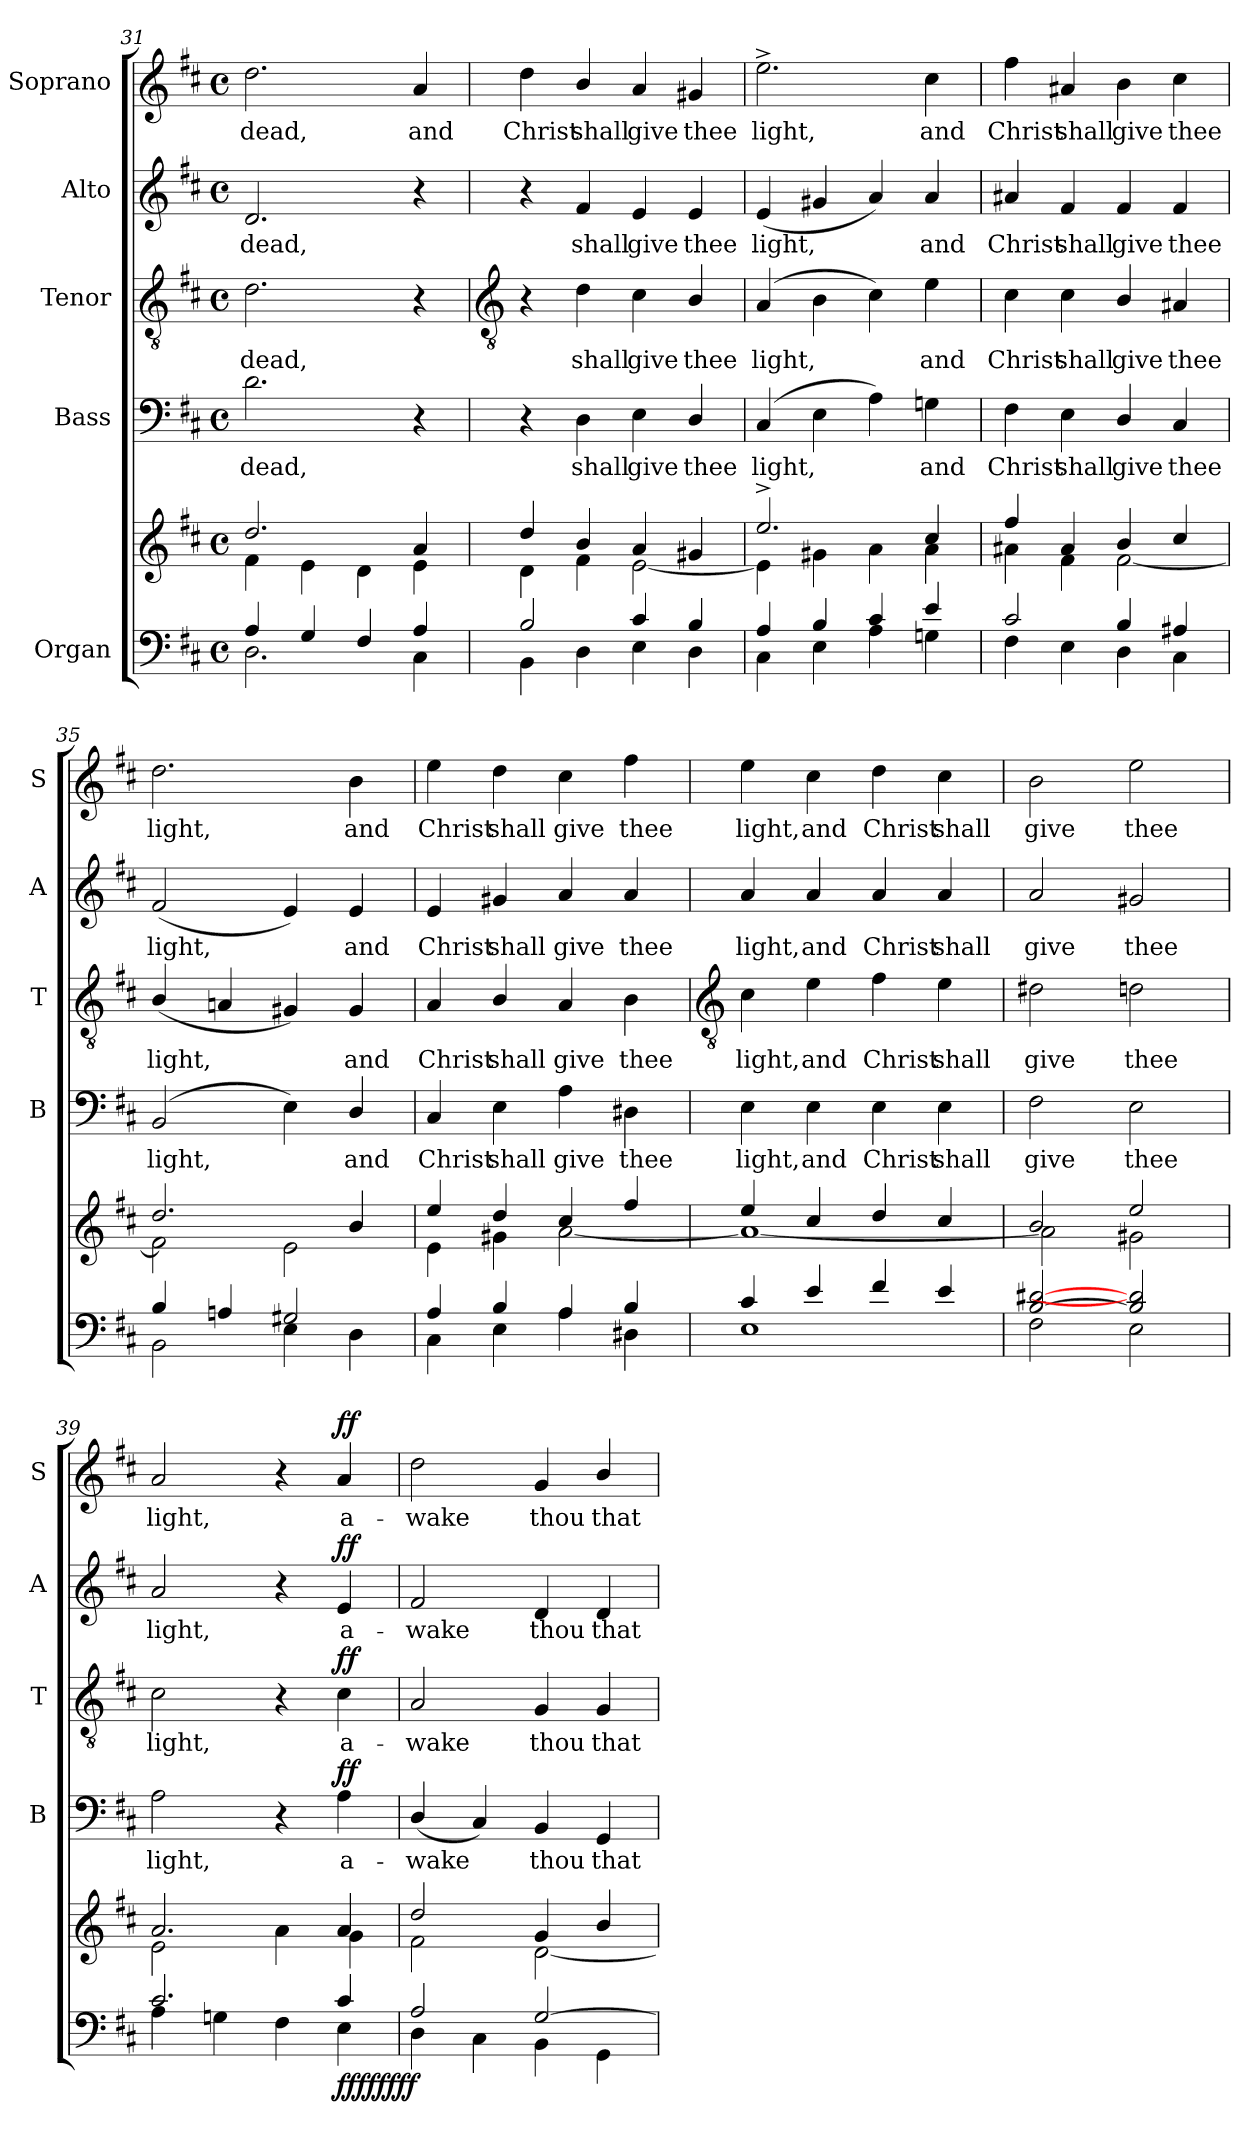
**kern	**kern	**dynam	**kern	**text	**dynam	**kern	**text	**dynam	**kern	**text	**dynam	**kern	**text	**dynam
*part5	*part5	*part5	*part4	*part4	*part4	*part3	*part3	*part3	*part2	*part2	*part2	*part1	*part1	*part1
*staff6	*staff5	*staff5/6	*staff4	*staff4	*staff4	*staff3	*staff3	*staff3	*staff2	*staff2	*staff2	*staff1	*staff1	*staff1
*I"Organ	*	*	*I"Bass	*	*	*I"Tenor	*	*	*I"Alto	*	*	*I"Soprano	*	*
*	*	*	*I'B	*	*	*I'T	*	*	*I'A	*	*	*I'S	*	*
*clefF4	*clefG2	*	*clefF4	*	*	*clefGv2	*	*	*clefG2	*	*	*clefG2	*	*
*k[f#c#]	*k[f#c#]	*	*k[f#c#]	*	*	*k[f#c#]	*	*	*k[f#c#]	*	*	*k[f#c#]	*	*
*D:	*D:	*	*D:	*	*	*D:	*	*	*D:	*	*	*D:	*	*
*M4/4	*M4/4	*	*M4/4	*	*	*M4/4	*	*	*M4/4	*	*	*M4/4	*	*
*met(c)	*met(c)	*	*met(c)	*	*	*met(c)	*	*	*met(c)	*	*	*met(c)	*	*
=31	=31	=31	=31	=31	=31	=31	=31	=31	=31	=31	=31	=31	=31	=31
*^	*^	*	*	*	*	*	*	*	*	*	*	*	*	*
!	!	!	!	!	!	!LO:LY:b	!	!	!LO:LY:b	!	!	!LO:LY:b	!	!	!LO:LY:b	!
4A/	2.D\	2.dd/	4f#\	.	2.d	dead,	.	2.d	dead,	.	2.d	dead,	.	2.dd	dead,	.
4G/	.	.	4e\	.	.	.	.	.	.	.	.	.	.	.	.	.
4F#/	.	.	4d\	.	.	.	.	.	.	.	.	.	.	.	.	.
!	!	!	!	!	!	!	!	!	!	!	!	!	!	!	!LO:LY:b	!
4A/	4C#\	4a	4e\	.	4r	.	.	4r	.	.	4r	.	.	4a	and	.
!!LO:LB:g=z
=32	=32	=32	=32	=32	=32	=32	=32	=32	=32	=32	=32	=32	=32	=32	=32	=32
*	*	*	*	*	*	*	*	*clefGv2	*	*	*	*	*	*	*	*
!	!	!	!	!	!	!	!	!	!	!	!	!	!	!	!LO:LY:b	!
2B/	4BB\	4dd/	4d\	.	4r	.	.	4r	.	.	4r	.	.	4dd	Christ	.
!	!	!	!	!	!	!LO:LY:b	!	!	!LO:LY:b	!	!	!LO:LY:b	!	!	!LO:LY:b	!
.	4D\	4b/	4f#\	.	4D	shall	.	4d	shall	.	4f#	shall	.	4b/	shall	.
!	!	!	!	!	!	!LO:LY:b	!	!	!LO:LY:b	!	!	!LO:LY:b	!	!	!LO:LY:b	!
4c#/	4E\	4a/	[2e\	.	4E	give	.	4c#	give	.	4e	give	.	4a	give	.
!	!	!	!	!	!	!LO:LY:b	!	!	!LO:LY:b	!	!	!LO:LY:b	!	!	!LO:LY:b	!
4B/	4D\	4g#X/	.	.	4D/	thee	.	4B/	thee	.	4e	thee	.	4g#X	thee	.
=33	=33	=33	=33	=33	=33	=33	=33	=33	=33	=33	=33	=33	=33	=33	=33	=33
!	!	!	!	!	!	!LO:LY:b	!	!	!LO:LY:b	!	!	!LO:LY:b	!	!	!LO:LY:b	!
4A/	4C#\	2.ee^/	4e\]	.	(>4C#	light,	.	(>4A	light,	.	(<4e	light,	.	2.ee^	light,	.
4B/	4E\	.	4g#X\	.	4E	.	.	4B	.	.	4g#X	.	.	.	.	.
4c#/	4A\	.	4a\	.	4A)	.	.	4c#)	.	.	4a)	.	.	.	.	.
!	!	!	!	!	!	!LO:LY:b	!	!	!LO:LY:b	!	!	!LO:LY:b	!	!	!LO:LY:b	!
4e/	4Gn\	4cc#/	4a\	.	4Gn	and	.	4e	and	.	4a	and	.	4cc#	and	.
=34	=34	=34	=34	=34	=34	=34	=34	=34	=34	=34	=34	=34	=34	=34	=34	=34
!	!	!	!	!	!	!LO:LY:b	!	!	!LO:LY:b	!	!	!LO:LY:b	!	!	!LO:LY:b	!
2c#/	4F#\	4ff#/	4a#X\	.	4F#	Christ	.	4c#	Christ	.	4a#X	Christ	.	4ff#	Christ	.
!	!	!	!	!	!	!LO:LY:b	!	!	!LO:LY:b	!	!	!LO:LY:b	!	!	!LO:LY:b	!
.	4E\	4a#/	4f#\	.	4E	shall	.	4c#	shall	.	4f#	shall	.	4a#X	shall	.
!	!	!	!	!	!	!LO:LY:b	!	!	!LO:LY:b	!	!	!LO:LY:b	!	!	!LO:LY:b	!
4B/	4D\	4b/	[2f#\	.	4D/	give	.	4B/	give	.	4f#	give	.	4b	give	.
!	!	!	!	!	!	!LO:LY:b	!	!	!LO:LY:b	!	!	!LO:LY:b	!	!	!LO:LY:b	!
4A#X/	4C#\	4cc#/	.	.	4C#	thee	.	4A#X	thee	.	4f#	thee	.	4cc#	thee	.
=35	=35	=35	=35	=35	=35	=35	=35	=35	=35	=35	=35	=35	=35	=35	=35	=35
!	!	!	!	!	!	!LO:LY:b	!	!	!LO:LY:b	!	!	!LO:LY:b	!	!	!LO:LY:b	!
4B/	2BB\	2.dd/	2f#\]	.	(<2BB	light,	.	(<4B/	light,	.	(<2f#	light,	.	2.dd	light,	.
4An/	.	.	.	.	.	.	.	4An	.	.	.	.	.	.	.	.
2G#X/	4E\	.	2e\	.	4E)	.	.	4G#X)	.	.	4e)	.	.	.	.	.
!	!	!	!	!	!	!LO:LY:b	!	!	!LO:LY:b	!	!	!LO:LY:b	!	!	!LO:LY:b	!
.	4D\	4b/	.	.	4D/	and	.	4G#	and	.	4e	and	.	4b	and	.
=36	=36	=36	=36	=36	=36	=36	=36	=36	=36	=36	=36	=36	=36	=36	=36	=36
!	!	!	!	!	!	!LO:LY:b	!	!	!LO:LY:b	!	!	!LO:LY:b	!	!	!LO:LY:b	!
4A/	4C#\	4ee/	4e\	.	4C#	Christ	.	4A	Christ	.	4e	Christ	.	4ee	Christ	.
!	!	!	!	!	!	!LO:LY:b	!	!	!LO:LY:b	!	!	!LO:LY:b	!	!	!LO:LY:b	!
4B/	4E\	4dd/	4g#X\	.	4E	shall	.	4B/	shall	.	4g#X	shall	.	4dd	shall	.
!	!	!	!	!	!	!LO:LY:b	!	!	!LO:LY:b	!	!	!LO:LY:b	!	!	!LO:LY:b	!
4A/	4A\	4cc#/	[2a\	.	4A	give	.	4A	give	.	4a	give	.	4cc#	give	.
!	!	!	!	!	!	!LO:LY:b	!	!	!LO:LY:b	!	!	!LO:LY:b	!	!	!LO:LY:b	!
4B/	4D#X\	4ff#/	.	.	4D#X	thee	.	4B	thee	.	4a	thee	.	4ff#	thee	.
!!LO:LB:g=z
=37	=37	=37	=37	=37	=37	=37	=37	=37	=37	=37	=37	=37	=37	=37	=37	=37
*	*	*	*	*	*	*	*	*clefGv2	*	*	*	*	*	*	*	*
!	!	!	!	!	!	!LO:LY:b	!	!	!LO:LY:b	!	!	!LO:LY:b	!	!	!LO:LY:b	!
4c#/	1E\	4ee/	1a\_	.	4E	light,	.	4c#	light,	.	4a	light,	.	4ee	light,	.
!	!	!	!	!	!	!LO:LY:b	!	!	!LO:LY:b	!	!	!LO:LY:b	!	!	!LO:LY:b	!
4e/	.	4cc#/	.	.	4E	and	.	4e	and	.	4a	and	.	4cc#	and	.
!	!	!	!	!	!	!LO:LY:b	!	!	!LO:LY:b	!	!	!LO:LY:b	!	!	!LO:LY:b	!
4f#/	.	4dd/	.	.	4E	Christ	.	4f#	Christ	.	4a	Christ	.	4dd	Christ	.
!	!	!	!	!	!	!LO:LY:b	!	!	!LO:LY:b	!	!	!LO:LY:b	!	!	!LO:LY:b	!
4e/	.	4cc#/	.	.	4E	shall	.	4e	shall	.	4a	shall	.	4cc#	shall	.
=38	=38	=38	=38	=38	=38	=38	=38	=38	=38	=38	=38	=38	=38	=38	=38	=38
!	!	!	!	!	!	!LO:LY:b	!	!	!LO:LY:b	!	!	!LO:LY:b	!	!	!LO:LY:b	!
[2B/ [2d#X/	2F#\	2b/	2a\]	.	2F#	give	.	2d#X	give	.	2a	give	.	2b	give	.
!	!	!	!	!	!	!LO:LY:b	!	!	!LO:LY:b	!	!	!LO:LY:b	!	!	!LO:LY:b	!
2B/] 2d/]	2E\	2ee/	2g#X\	.	2E	thee	.	2dn	thee	.	2g#X	thee	.	2ee	thee	.
=39	=39	=39	=39	=39	=39	=39	=39	=39	=39	=39	=39	=39	=39	=39	=39	=39
!	!	!	!	!	!	!LO:LY:b	!	!	!LO:LY:b	!	!	!LO:LY:b	!	!	!LO:LY:b	!
2.c#/	4A\	2.a/	2e\	.	2A	light,	.	2c#	light,	.	2a	light,	.	2a	light,	.
.	4Gn\	.	.	.	.	.	.	.	.	.	.	.	.	.	.	.
.	4F#\	.	4a\	.	4r	.	.	4r	.	.	4r	.	.	4r	.	.
!	!	!	!	!LO:DY:b=2	!	!LO:LY:b	!	!	!LO:LY:b	!	!	!LO:LY:b	!	!	!LO:LY:b	!
!	!	!	!	!LO:DY:n=1:b=2	!	!	!	!	!	!	!	!	!	!	!	!
!	!	!	!	!LO:DY:n=2:b	!	!	!	!	!	!	!	!	!	!	!	!
!	!	!	!	!LO:DY:n=3:b	!	!	!LO:DY:b	!	!	!LO:DY:b	!	!	!LO:DY:b	!	!	!LO:DY:b
4c#/	4E\	4a/	4g\	ff ff ff ff	4A	a-	ff	4c#	a-	ff	4e	a-	ff	4a	a-	ff
=40	=40	=40	=40	=40	=40	=40	=40	=40	=40	=40	=40	=40	=40	=40	=40	=40
!	!	!	!	!	!	!LO:LY:b	!	!	!LO:LY:b	!	!	!LO:LY:b	!	!	!LO:LY:b	!
2A/	4D\	2dd/	2f#\	.	(<4D/	-wake	.	2A	-wake	.	2f#	-wake	.	2dd	-wake	.
.	4C#\	.	.	.	4C#)	.	.	.	.	.	.	.	.	.	.	.
!	!	!	!	!	!	!LO:LY:b	!	!	!LO:LY:b	!	!	!LO:LY:b	!	!	!LO:LY:b	!
[2G/	4BB\	4g/	[2d\	.	4BB	thou	.	4G	thou	.	4d	thou	.	4g	thou	.
!	!	!	!	!	!	!LO:LY:b	!	!	!LO:LY:b	!	!	!LO:LY:b	!	!	!LO:LY:b	!
.	4GG\	4b/	.	.	4GG/	that	.	4G/	that	.	4d/	that	.	4b/	that	.
*v	*v	*	*	*	*	*	*	*	*	*	*	*	*	*	*	*
*	*v	*v	*	*	*	*	*	*	*	*	*	*	*	*	*
=	=	=	=	=	=	=	=	=	=	=	=	=	=	=
*-	*-	*-	*-	*-	*-	*-	*-	*-	*-	*-	*-	*-	*-	*-
